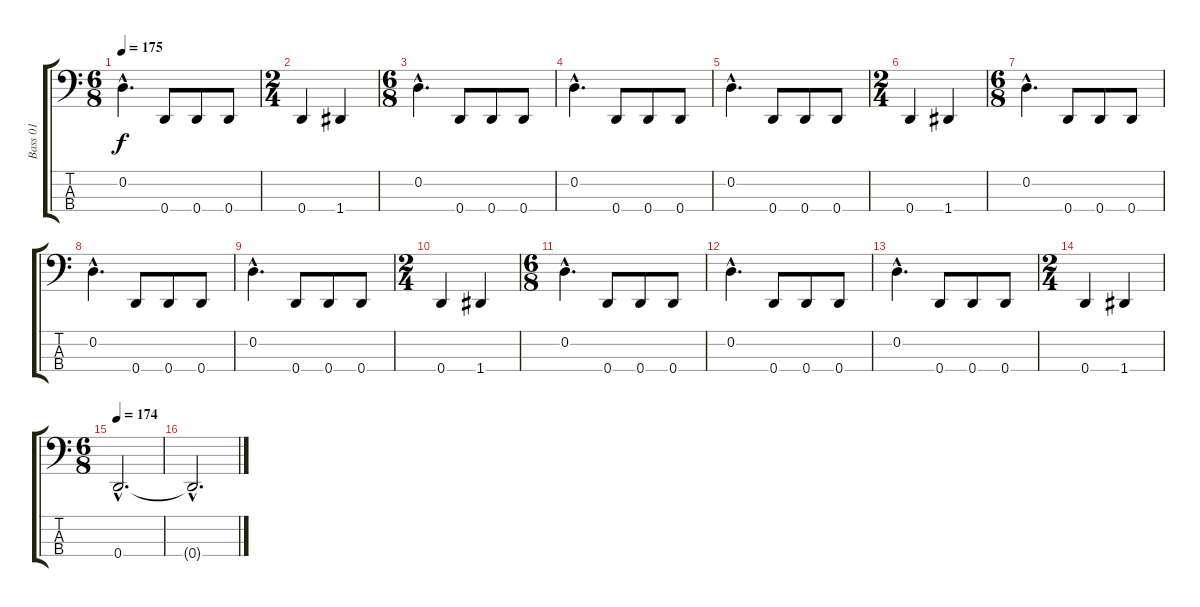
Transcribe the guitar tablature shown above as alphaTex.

\track ("Bass 01" "Bass 01") {instrument electricbassfinger}
\staff {score tabs}
\tuning (G2 D2 A1 D1) {hide}
\ts (6 8)
\tempo 175
\clef f4
\ks c
0.2{hac}.4{d dy f} 0.4.8 0.4.8 0.4.8 |
\ts (2 4)
0.4.4 1.4.4 |
\ts (6 8)
0.2{hac}.4{d} 0.4.8 0.4.8 0.4.8 |
0.2{hac}.4{d} 0.4.8 0.4.8 0.4.8 |
0.2{hac}.4{d} 0.4.8 0.4.8 0.4.8 |
\ts (2 4)
0.4.4 1.4.4 |
\ts (6 8)
0.2{hac}.4{d} 0.4.8 0.4.8 0.4.8 |
0.2{hac}.4{d} 0.4.8 0.4.8 0.4.8 |
0.2{hac}.4{d} 0.4.8 0.4.8 0.4.8 |
\ts (2 4)
0.4.4 1.4.4 |
\ts (6 8)
0.2{hac}.4{d} 0.4.8 0.4.8 0.4.8 |
0.2{hac}.4{d} 0.4.8 0.4.8 0.4.8 |
0.2{hac}.4{d} 0.4.8 0.4.8 0.4.8 |
\ts (2 4)
0.4.4 1.4.4 |
\ts (6 8)
\tempo 174
0.4{hac}.2{d} |
0.4{hac t}.2{d}
